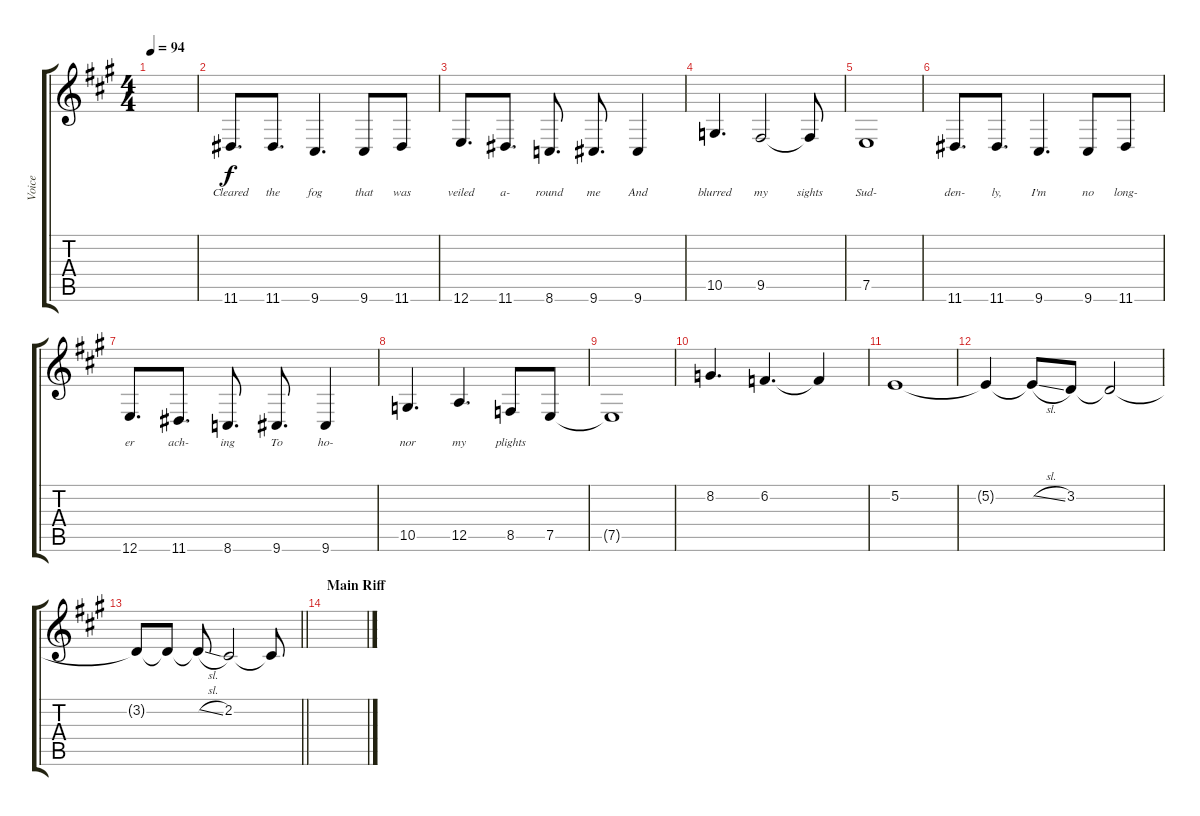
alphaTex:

\track ("Voice" "Voice") {instrument lead6voice}
\staff {score tabs}
\tuning (E4 B3 G3 D3 A2 E2) {hide}
\ts (4 4)
\tempo 94
\clef g2
\ks a
|
11.6.8{d lyrics (0 "Cleared") lyrics (1 "") lyrics (2 "") lyrics (3 "") lyrics (4 "")} 11.6.8{d lyrics (0 "the") lyrics (1 "") lyrics (2 "") lyrics (3 "") lyrics (4 "")} 9.6.4{d lyrics (0 "fog") lyrics (1 "") lyrics (2 "") lyrics (3 "") lyrics (4 "")} 9.6.8{lyrics (0 "that") lyrics (1 "") lyrics (2 "") lyrics (3 "") lyrics (4 "")} 11.6.8{lyrics (0 "was") lyrics (1 "") lyrics (2 "") lyrics (3 "") lyrics (4 "")} |
12.6.8{d lyrics (0 "veiled") lyrics (1 "") lyrics (2 "") lyrics (3 "") lyrics (4 "")} 11.6.8{d lyrics (0 "a-") lyrics (1 "") lyrics (2 "") lyrics (3 "") lyrics (4 "")} 8.6.8{d lyrics (0 "round") lyrics (1 "") lyrics (2 "") lyrics (3 "") lyrics (4 "")} 9.6.8{d lyrics (0 "me") lyrics (1 "") lyrics (2 "") lyrics (3 "") lyrics (4 "")} 9.6.4{lyrics (0 "And") lyrics (1 "") lyrics (2 "") lyrics (3 "") lyrics (4 "")} |
10.5.4{d lyrics (0 "blurred") lyrics (1 "") lyrics (2 "") lyrics (3 "") lyrics (4 "")} 9.5.2{lyrics (0 "my") lyrics (1 "") lyrics (2 "") lyrics (3 "") lyrics (4 "")} 9.5{t}.8{lyrics (0 "sights") lyrics (1 "") lyrics (2 "") lyrics (3 "") lyrics (4 "")} |
7.5.1{lyrics (0 "Sud-") lyrics (1 "") lyrics (2 "") lyrics (3 "") lyrics (4 "")} |
11.6.8{d lyrics (0 "den-") lyrics (1 "") lyrics (2 "") lyrics (3 "") lyrics (4 "")} 11.6.8{d lyrics (0 "ly,") lyrics (1 "") lyrics (2 "") lyrics (3 "") lyrics (4 "")} 9.6.4{d lyrics (0 "I'm") lyrics (1 "") lyrics (2 "") lyrics (3 "") lyrics (4 "")} 9.6.8{lyrics (0 "no") lyrics (1 "") lyrics (2 "") lyrics (3 "") lyrics (4 "")} 11.6.8{lyrics (0 "long-") lyrics (1 "") lyrics (2 "") lyrics (3 "") lyrics (4 "")} |
12.6.8{d lyrics (0 "er") lyrics (1 "") lyrics (2 "") lyrics (3 "") lyrics (4 "")} 11.6.8{d lyrics (0 "ach-") lyrics (1 "") lyrics (2 "") lyrics (3 "") lyrics (4 "")} 8.6.8{d lyrics (0 "ing") lyrics (1 "") lyrics (2 "") lyrics (3 "") lyrics (4 "")} 9.6.8{d lyrics (0 "To") lyrics (1 "") lyrics (2 "") lyrics (3 "") lyrics (4 "")} 9.6.4{lyrics (0 "ho-") lyrics (1 "") lyrics (2 "") lyrics (3 "") lyrics (4 "")} |
10.5.4{d lyrics (0 "nor") lyrics (1 "") lyrics (2 "") lyrics (3 "") lyrics (4 "")} 12.5.4{d lyrics (0 "my") lyrics (1 "") lyrics (2 "") lyrics (3 "") lyrics (4 "")} 8.5.8{lyrics (0 "plights") lyrics (1 "") lyrics (2 "") lyrics (3 "") lyrics (4 "")} 7.5.8 |
7.5{t}.1 |
8.2.4{d} 6.2.4{d} 6.2{t}.4 |
5.2.1 |
5.2{t}.4 5.2{sl t}.8 3.2.8 3.2{t}.2 |
\barLineRight lightlight
3.2{t}.8 3.2{t}.8 3.2{sl t}.8 2.2.2 2.2{t}.8 |
\section ("" "Main Riff")
